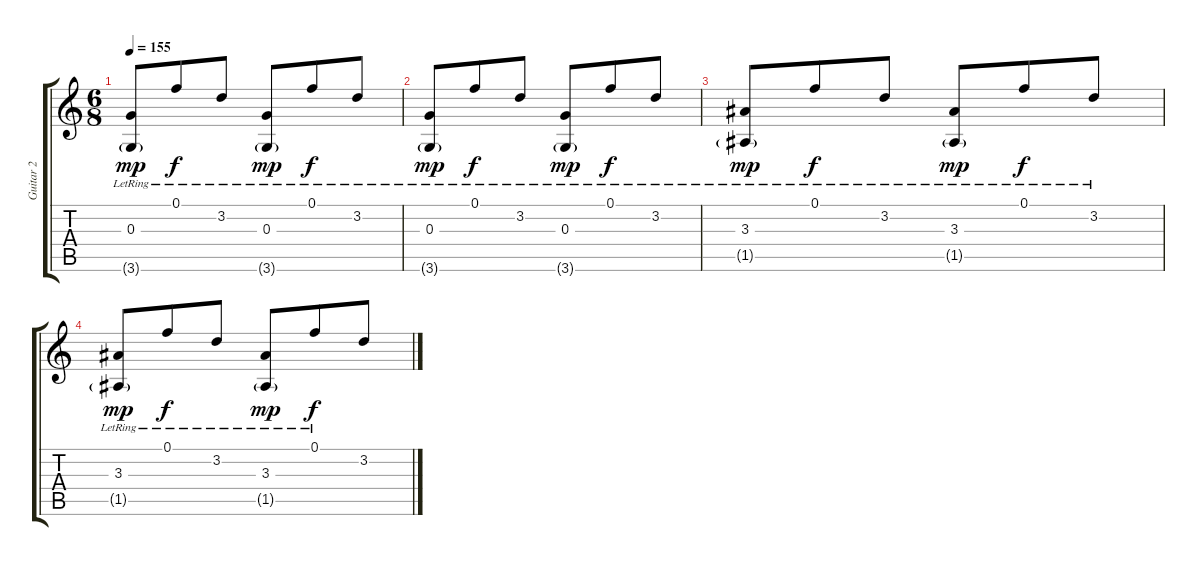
\track ("Guitar 2" "Guitar 2") {instrument acousticguitarsteel}
\staff {score tabs}
\tuning (F4 B3 G3 D3 A2 E2) {hide}
\ts (6 8)
\tempo 155
\clef g2
\ks c
(0.3{lr} 3.6{g lr}).8{dy mp} 0.1{lr}.8{dy f} 3.2{lr}.8 (0.3{lr} 3.6{g lr}).8{dy mp} 0.1{lr}.8{dy f} 3.2{lr}.8 |
(0.3{lr} 3.6{g lr}).8{dy mp} 0.1{lr}.8{dy f} 3.2{lr}.8 (0.3{lr} 3.6{g lr}).8{dy mp} 0.1{lr}.8{dy f} 3.2{lr}.8 |
(3.3{lr} 1.5{g lr}).8{dy mp} 0.1{lr}.8{dy f} 3.2{lr}.8 (3.3{lr} 1.5{g lr}).8{dy mp} 0.1{lr}.8{dy f} 3.2{lr}.8 |
(3.3{lr} 1.5{g lr}).8{dy mp} 0.1{lr}.8{dy f} 3.2{lr}.8 (3.3{lr} 1.5{g lr}).8{dy mp} 0.1{lr}.8{dy f} 3.2.8
